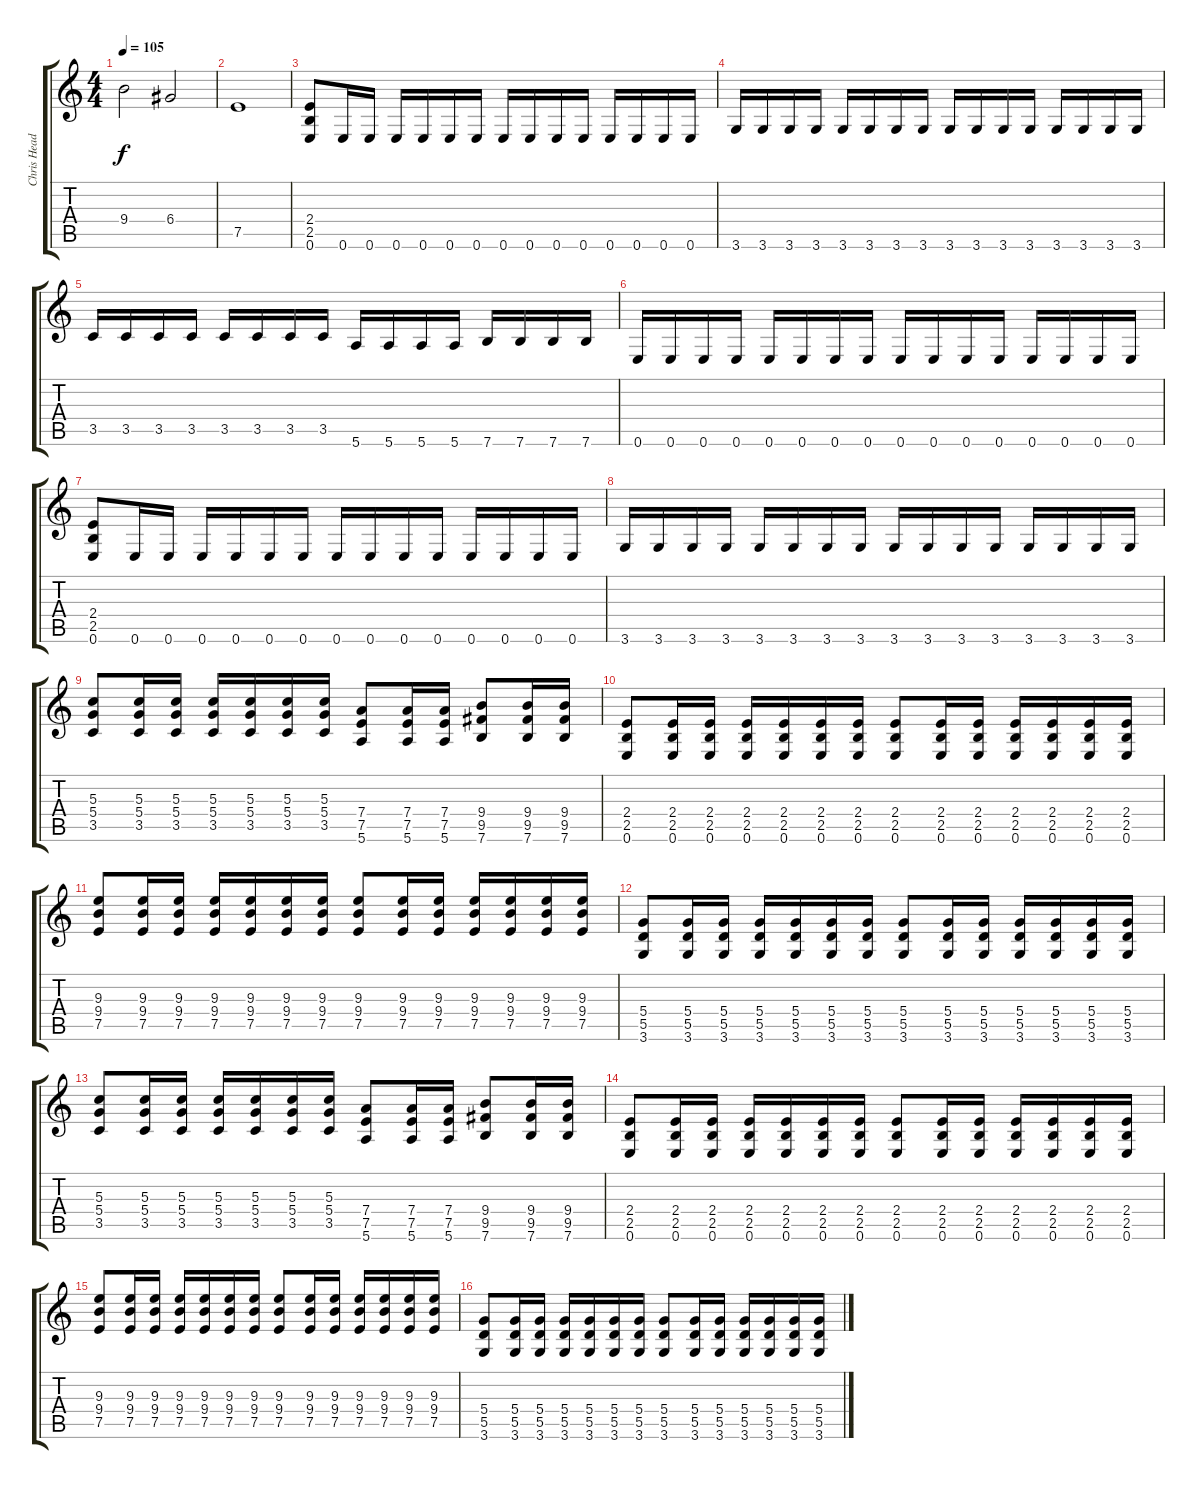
\track ("Chris Head" "Chris Head") {instrument distortionguitar}
\staff {score tabs}
\tuning (E4 B3 G3 D3 A2 E2) {hide}
\ts (4 4)
\tempo 105
\clef g2
\ks c
9.4.2{dy f} 6.4.2 |
7.5.1 |
(2.4 2.5 0.6).8 0.6.16 0.6.16 0.6.16 0.6.16 0.6.16 0.6.16 0.6.16 0.6.16 0.6.16 0.6.16 0.6.16 0.6.16 0.6.16 0.6.16 |
3.6.16 3.6.16 3.6.16 3.6.16 3.6.16 3.6.16 3.6.16 3.6.16 3.6.16 3.6.16 3.6.16 3.6.16 3.6.16 3.6.16 3.6.16 3.6.16 |
3.5.16 3.5.16 3.5.16 3.5.16 3.5.16 3.5.16 3.5.16 3.5.16 5.6.16 5.6.16 5.6.16 5.6.16 7.6.16 7.6.16 7.6.16 7.6.16 |
0.6.16 0.6.16 0.6.16 0.6.16 0.6.16 0.6.16 0.6.16 0.6.16 0.6.16 0.6.16 0.6.16 0.6.16 0.6.16 0.6.16 0.6.16 0.6.16 |
(2.4 2.5 0.6).8 0.6.16 0.6.16 0.6.16 0.6.16 0.6.16 0.6.16 0.6.16 0.6.16 0.6.16 0.6.16 0.6.16 0.6.16 0.6.16 0.6.16 |
3.6.16 3.6.16 3.6.16 3.6.16 3.6.16 3.6.16 3.6.16 3.6.16 3.6.16 3.6.16 3.6.16 3.6.16 3.6.16 3.6.16 3.6.16 3.6.16 |
(5.3 5.4 3.5).8 (5.3 5.4 3.5).16 (5.3 5.4 3.5).16 (5.3 5.4 3.5).16 (5.3 5.4 3.5).16 (5.3 5.4 3.5).16 (5.3 5.4 3.5).16 (7.4 7.5 5.6).8 (7.4 7.5 5.6).16 (7.4 7.5 5.6).16 (9.4 9.5 7.6).8 (9.4 9.5 7.6).16 (9.4 9.5 7.6).16 |
(2.4 2.5 0.6).8 (2.4 2.5 0.6).16 (2.4 2.5 0.6).16 (2.4 2.5 0.6).16 (2.4 2.5 0.6).16 (2.4 2.5 0.6).16 (2.4 2.5 0.6).16 (2.4 2.5 0.6).8 (2.4 2.5 0.6).16 (2.4 2.5 0.6).16 (2.4 2.5 0.6).16 (2.4 2.5 0.6).16 (2.4 2.5 0.6).16 (2.4 2.5 0.6).16 |
(9.3 9.4 7.5).8 (9.3 9.4 7.5).16 (9.3 9.4 7.5).16 (9.3 9.4 7.5).16 (9.3 9.4 7.5).16 (9.3 9.4 7.5).16 (9.3 9.4 7.5).16 (9.3 9.4 7.5).8 (9.3 9.4 7.5).16 (9.3 9.4 7.5).16 (9.3 9.4 7.5).16 (9.3 9.4 7.5).16 (9.3 9.4 7.5).16 (9.3 9.4 7.5).16 |
(5.4 5.5 3.6).8 (5.4 5.5 3.6).16 (5.4 5.5 3.6).16 (5.4 5.5 3.6).16 (5.4 5.5 3.6).16 (5.4 5.5 3.6).16 (5.4 5.5 3.6).16 (5.4 5.5 3.6).8 (5.4 5.5 3.6).16 (5.4 5.5 3.6).16 (5.4 5.5 3.6).16 (5.4 5.5 3.6).16 (5.4 5.5 3.6).16 (5.4 5.5 3.6).16 |
(5.3 5.4 3.5).8 (5.3 5.4 3.5).16 (5.3 5.4 3.5).16 (5.3 5.4 3.5).16 (5.3 5.4 3.5).16 (5.3 5.4 3.5).16 (5.3 5.4 3.5).16 (7.4 7.5 5.6).8 (7.4 7.5 5.6).16 (7.4 7.5 5.6).16 (9.4 9.5 7.6).8 (9.4 9.5 7.6).16 (9.4 9.5 7.6).16 |
(2.4 2.5 0.6).8 (2.4 2.5 0.6).16 (2.4 2.5 0.6).16 (2.4 2.5 0.6).16 (2.4 2.5 0.6).16 (2.4 2.5 0.6).16 (2.4 2.5 0.6).16 (2.4 2.5 0.6).8 (2.4 2.5 0.6).16 (2.4 2.5 0.6).16 (2.4 2.5 0.6).16 (2.4 2.5 0.6).16 (2.4 2.5 0.6).16 (2.4 2.5 0.6).16 |
(9.3 9.4 7.5).8 (9.3 9.4 7.5).16 (9.3 9.4 7.5).16 (9.3 9.4 7.5).16 (9.3 9.4 7.5).16 (9.3 9.4 7.5).16 (9.3 9.4 7.5).16 (9.3 9.4 7.5).8 (9.3 9.4 7.5).16 (9.3 9.4 7.5).16 (9.3 9.4 7.5).16 (9.3 9.4 7.5).16 (9.3 9.4 7.5).16 (9.3 9.4 7.5).16 |
(5.4 5.5 3.6).8 (5.4 5.5 3.6).16 (5.4 5.5 3.6).16 (5.4 5.5 3.6).16 (5.4 5.5 3.6).16 (5.4 5.5 3.6).16 (5.4 5.5 3.6).16 (5.4 5.5 3.6).8 (5.4 5.5 3.6).16 (5.4 5.5 3.6).16 (5.4 5.5 3.6).16 (5.4 5.5 3.6).16 (5.4 5.5 3.6).16 (5.4 5.5 3.6).16
